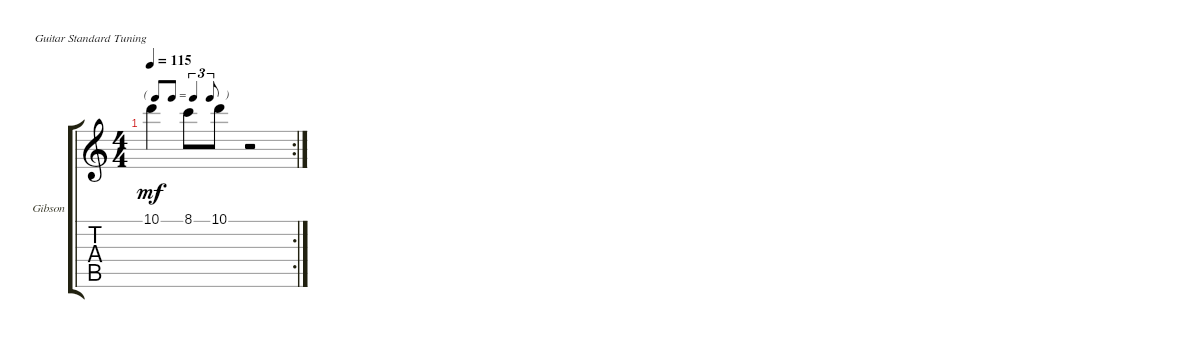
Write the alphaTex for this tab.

\defaultSystemsLayout 4
\bracketExtendMode groupsimilarinstruments
\firstSystemTrackNameOrientation horizontal
\otherSystemsTrackNameOrientation horizontal
\track ("Jimmy Rogers" "Gibson") {instrument electricguitarclean}
\staff {score tabs}
\tuning (E4 B3 G3 D3 A2 E2)
\rc 2
\ts (4 4)
\tf triplet8th
\tempo 115
\clef g2
\ks c
10.1.4{dy mf} 8.1.8 10.1.8 r.2
